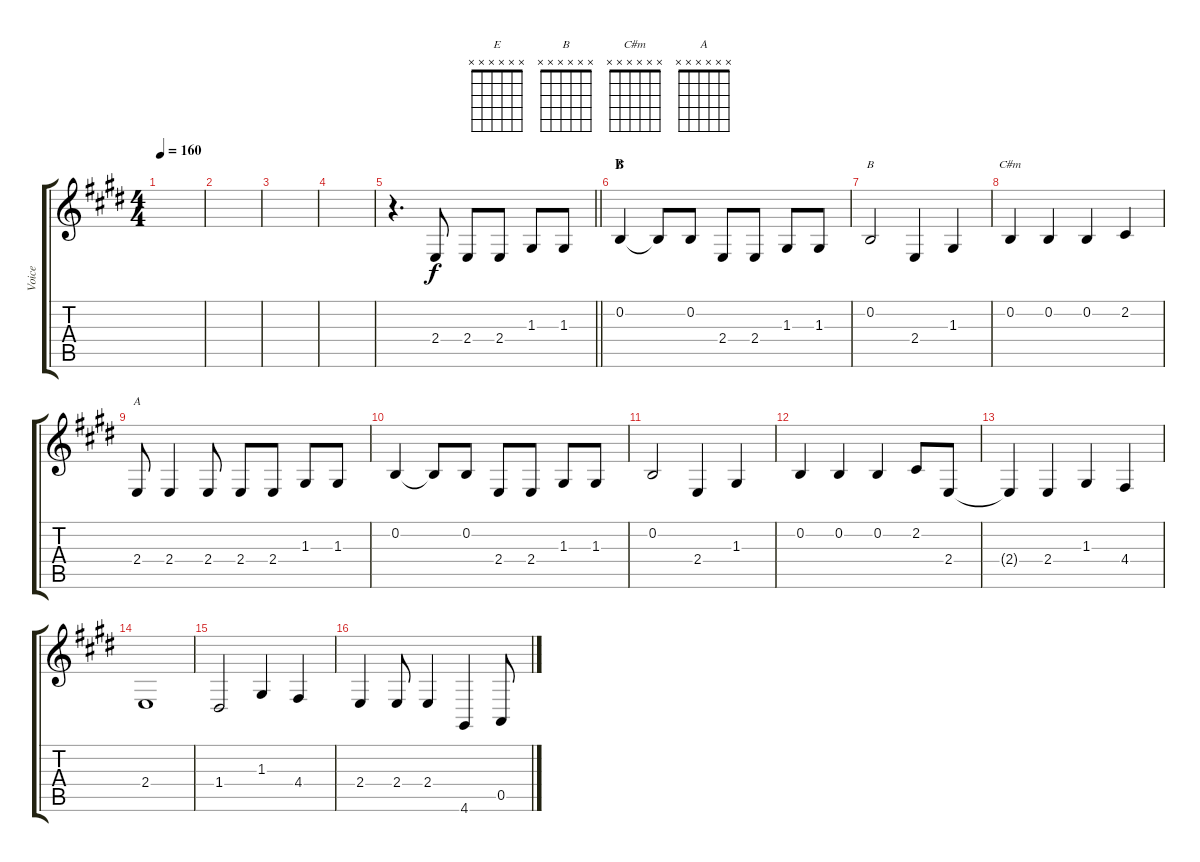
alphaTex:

\track ("Voice" "Voice") {instrument lead2sawtooth}
\staff {score tabs}
\tuning (E4 B3 G3 D3 A2 E2) {hide}
\chord ("E" x x x x x x)
\chord ("B" x x x x x x)
\chord ("C#m" x x x x x x)
\chord ("A" x x x x x x)
\ts (4 4)
\tempo 160
\clef g2
\ks e
|
|
|
|
\barLineRight lightlight
r.4{d} 2.4.8 2.4.8 2.4.8 1.3.8 1.3.8 |
\section ("" "B")
0.2.4{ch "E"} 0.2{t}.8 0.2.8 2.4.8 2.4.8 1.3.8 1.3.8 |
0.2.2{ch "B"} 2.4.4 1.3.4 |
0.2.4{ch "C#m"} 0.2.4 0.2.4 2.2.4 |
2.4.8{ch "A"} 2.4.4 2.4.8 2.4.8 2.4.8 1.3.8 1.3.8 |
0.2.4 0.2{t}.8 0.2.8 2.4.8 2.4.8 1.3.8 1.3.8 |
0.2.2 2.4.4 1.3.4 |
0.2.4 0.2.4 0.2.4 2.2.8 2.4.8 |
2.4{t}.4 2.4.4 1.3.4 4.4.4 |
2.4.1 |
1.4.2 1.3.4 4.4.4 |
2.4.4 2.4.8 2.4.4 4.6.4 0.5.8
